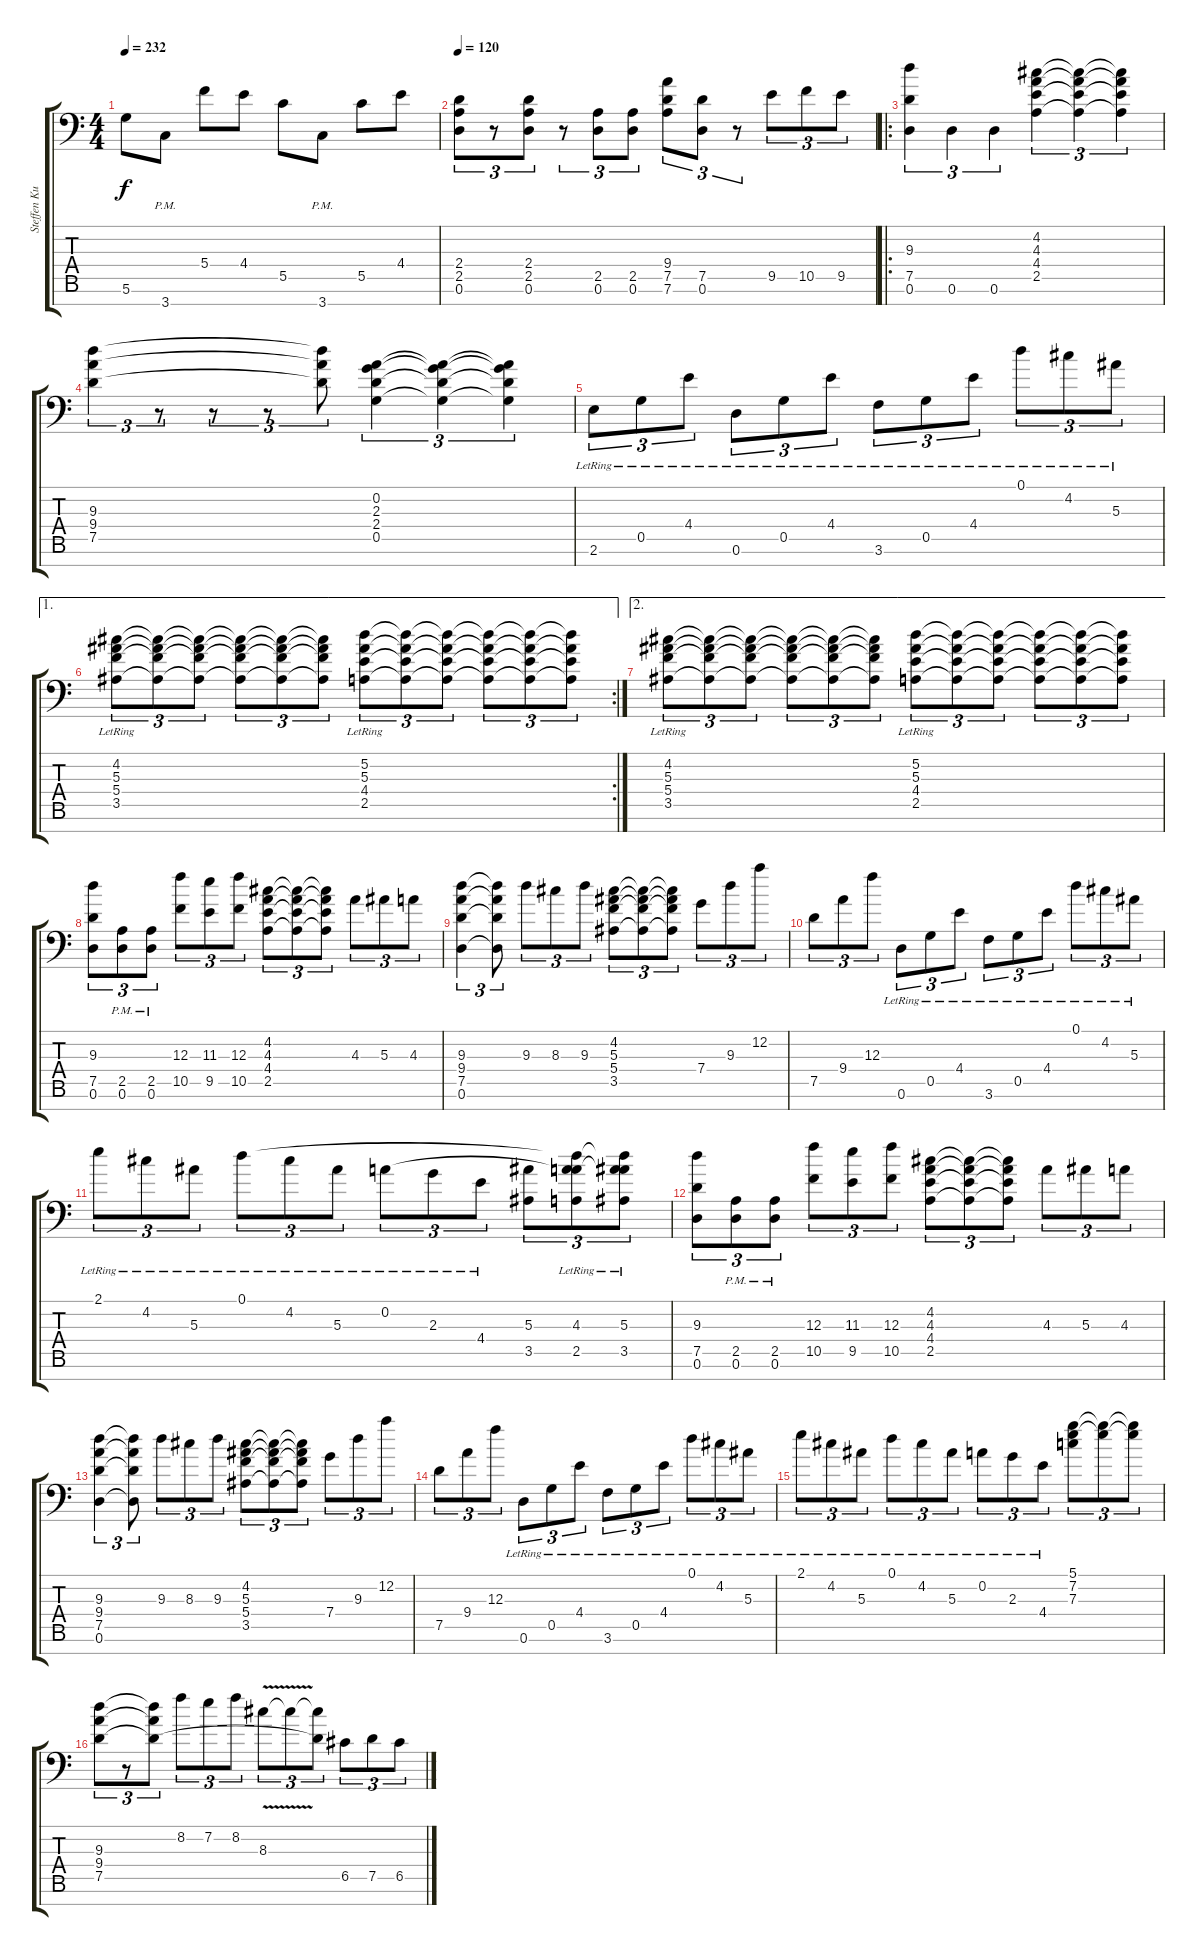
\track ("Steffen Kummerer" "Steffen Ku") {instrument distortionguitar}
\staff {score tabs}
\tuning (D4 A3 F3 C3 G2 D2 A1) {hide}
\ts (4 4)
\tempo 232
\clef f4
\ks c
5.6.8{dy f} 3.7{pm}.8 5.4.8 4.4.8 5.5.8 3.7{pm}.8 5.5.8 4.4.8 |
\tempo 120
(2.4 2.5 0.6).8{tu (3 2)} r.8{tu (3 2)} (2.4 2.5 0.6).8{tu (3 2)} r.8{tu (3 2)} (2.5 0.6).8{tu (3 2)} (2.5 0.6).8{tu (3 2)} (9.4 7.5 7.6).8{tu (3 2)} (7.5 0.6).8{tu (3 2)} r.8{tu (3 2)} 9.5.8{tu (3 2)} 10.5.8{tu (3 2)} 9.5.8{tu (3 2)} |
\ro
(9.3 7.5 0.6).4{tu (3 2) instrument electricguitarclean} 0.6.4{tu (3 2)} 0.6.4{tu (3 2)} (4.2 4.3 4.4 2.5).4{tu (3 2)} (4.2{t} 4.3{t} 4.4{t} 2.5{t}).4{tu (3 2)} (4.2{t} 4.3{t} 4.4{t} 2.5{t}).4{tu (3 2)} |
(9.3 9.4 7.5).4{tu (3 2)} r.8{tu (3 2)} r.8{tu (3 2)} r.8{tu (3 2)} (9.3{t} 9.4{t} 7.5{t}).8{tu (3 2)} (0.2 2.3 2.4 0.5).4{tu (3 2)} (0.2{t} 2.3{t} 2.4{t} 0.5{t}).4{tu (3 2)} (0.2{t} 2.3{t} 2.4{t} 0.5{t}).4{tu (3 2)} |
2.6{lr}.8{tu (3 2)} 0.5{lr}.8{tu (3 2)} 4.4{lr}.8{tu (3 2)} 0.6{lr}.8{tu (3 2)} 0.5{lr}.8{tu (3 2)} 4.4{lr}.8{tu (3 2)} 3.6{lr}.8{tu (3 2)} 0.5{lr}.8{tu (3 2)} 4.4{lr}.8{tu (3 2)} 0.1{lr}.8{tu (3 2)} 4.2{lr}.8{tu (3 2)} 5.3{lr}.8{tu (3 2)} |
\ae 1
\rc 2
(4.2{lr} 5.3{lr} 5.4{lr} 3.5{lr}).8{tu (3 2)} (4.2{t} 5.3{t} 5.4{t} 3.5{t}).8{tu (3 2)} (4.2{t} 5.3{t} 5.4{t} 3.5{t}).8{tu (3 2)} (4.2{t} 5.3{t} 5.4{t} 3.5{t}).8{tu (3 2)} (4.2{t} 5.3{t} 5.4{t} 3.5{t}).8{tu (3 2)} (4.2{t} 5.3{t} 5.4{t} 3.5{t}).8{tu (3 2)} (5.2{lr} 5.3{lr} 4.4{lr} 2.5{lr}).8{tu (3 2)} (5.2{t} 5.3{t} 4.4{t} 2.5{t}).8{tu (3 2)} (5.2{t} 5.3{t} 4.4{t} 2.5{t}).8{tu (3 2)} (5.2{t} 5.3{t} 4.4{t} 2.5{t}).8{tu (3 2)} (5.2{t} 5.3{t} 4.4{t} 2.5{t}).8{tu (3 2)} (5.2{t} 5.3{t} 4.4{t} 2.5{t}).8{tu (3 2)} |
\ae 2
(4.2{lr} 5.3{lr} 5.4{lr} 3.5{lr}).8{tu (3 2)} (4.2{t} 5.3{t} 5.4{t} 3.5{t}).8{tu (3 2)} (4.2{t} 5.3{t} 5.4{t} 3.5{t}).8{tu (3 2)} (4.2{t} 5.3{t} 5.4{t} 3.5{t}).8{tu (3 2)} (4.2{t} 5.3{t} 5.4{t} 3.5{t}).8{tu (3 2)} (4.2{t} 5.3{t} 5.4{t} 3.5{t}).8{tu (3 2)} (5.2{lr} 5.3{lr} 4.4{lr} 2.5{lr}).8{tu (3 2)} (5.2{t} 5.3{t} 4.4{t} 2.5{t}).8{tu (3 2)} (5.2{t} 5.3{t} 4.4{t} 2.5{t}).8{tu (3 2)} (5.2{t} 5.3{t} 4.4{t} 2.5{t}).8{tu (3 2)} (5.2{t} 5.3{t} 4.4{t} 2.5{t}).8{tu (3 2)} (5.2{t} 5.3{t} 4.4{t} 2.5{t}).8{tu (3 2)} |
(9.3 7.5 0.6).8{tu (3 2) instrument distortionguitar} (2.5 0.6{pm}).8{tu (3 2)} (2.5 0.6{pm}).8{tu (3 2)} (12.3 10.5).8{tu (3 2)} (11.3 9.5).8{tu (3 2)} (12.3 10.5).8{tu (3 2)} (4.2 4.3 4.4 2.5).8{tu (3 2)} (4.2{t} 4.3{t} 4.4{t} 2.5{t}).8{tu (3 2)} (4.2{t} 4.3{t} 4.4{t} 2.5{t}).8{tu (3 2)} 4.3.8{tu (3 2)} 5.3.8{tu (3 2)} 4.3.8{tu (3 2)} |
(9.3 9.4 7.5 0.6).4{tu (3 2)} (9.3{t} 9.4{t} 7.5{t} 0.6{t}).8{tu (3 2)} 9.3.8{tu (3 2)} 8.3.8{tu (3 2)} 9.3.8{tu (3 2)} (4.2 5.3 5.4 3.5).8{tu (3 2)} (4.2{t} 5.3{t} 5.4{t} 3.5{t}).8{tu (3 2)} (4.2{t} 5.3{t} 5.4{t} 3.5{t}).8{tu (3 2)} 7.4.8{tu (3 2)} 9.3.8{tu (3 2)} 12.2.8{tu (3 2)} |
7.5.8{tu (3 2)} 9.4.8{tu (3 2)} 12.3.8{tu (3 2)} 0.6{lr}.8{tu (3 2)} 0.5{lr}.8{tu (3 2)} 4.4{lr}.8{tu (3 2)} 3.6{lr}.8{tu (3 2)} 0.5{lr}.8{tu (3 2)} 4.4{lr}.8{tu (3 2)} 0.1{lr}.8{tu (3 2)} 4.2{lr}.8{tu (3 2)} 5.3{lr}.8{tu (3 2)} |
2.1{lr}.8{tu (3 2)} 4.2{lr}.8{tu (3 2)} 5.3{lr}.8{tu (3 2)} 0.1{lr}.8{tu (3 2)} 4.2{lr}.8{tu (3 2)} 5.3{lr}.8{tu (3 2)} 0.2{lr}.8{tu (3 2)} 2.3{lr}.8{tu (3 2)} 4.4{lr}.8{tu (3 2)} (5.3 3.5).8{tu (3 2)} (0.1{t} 0.2{t} 4.3{lr} 2.5).8{tu (3 2)} (0.1{t} 0.2{t} 5.3{lr} 3.5).8{tu (3 2)} |
(9.3 7.5 0.6).8{tu (3 2) instrument distortionguitar} (2.5 0.6{pm}).8{tu (3 2)} (2.5 0.6{pm}).8{tu (3 2)} (12.3 10.5).8{tu (3 2)} (11.3 9.5).8{tu (3 2)} (12.3 10.5).8{tu (3 2)} (4.2 4.3 4.4 2.5).8{tu (3 2)} (4.2{t} 4.3{t} 4.4{t} 2.5{t}).8{tu (3 2)} (4.2{t} 4.3{t} 4.4{t} 2.5{t}).8{tu (3 2)} 4.3.8{tu (3 2)} 5.3.8{tu (3 2)} 4.3.8{tu (3 2)} |
(9.3 9.4 7.5 0.6).4{tu (3 2)} (9.3{t} 9.4{t} 7.5{t} 0.6{t}).8{tu (3 2)} 9.3.8{tu (3 2)} 8.3.8{tu (3 2)} 9.3.8{tu (3 2)} (4.2 5.3 5.4 3.5).8{tu (3 2)} (4.2{t} 5.3{t} 5.4{t} 3.5{t}).8{tu (3 2)} (4.2{t} 5.3{t} 5.4{t} 3.5{t}).8{tu (3 2)} 7.4.8{tu (3 2)} 9.3.8{tu (3 2)} 12.2.8{tu (3 2)} |
7.5.8{tu (3 2)} 9.4.8{tu (3 2)} 12.3.8{tu (3 2)} 0.6{lr}.8{tu (3 2)} 0.5{lr}.8{tu (3 2)} 4.4{lr}.8{tu (3 2)} 3.6{lr}.8{tu (3 2)} 0.5{lr}.8{tu (3 2)} 4.4{lr}.8{tu (3 2)} 0.1{lr}.8{tu (3 2)} 4.2{lr}.8{tu (3 2)} 5.3{lr}.8{tu (3 2)} |
2.1{lr}.8{tu (3 2)} 4.2{lr}.8{tu (3 2)} 5.3{lr}.8{tu (3 2)} 0.1{lr}.8{tu (3 2)} 4.2{lr}.8{tu (3 2)} 5.3{lr}.8{tu (3 2)} 0.2{lr}.8{tu (3 2)} 2.3{lr}.8{tu (3 2)} 4.4{lr}.8{tu (3 2)} (5.1 7.2 7.3).8{tu (3 2)} (5.1{t} 7.2{t}).8{tu (3 2)} (5.1{t} 7.2{t}).8{tu (3 2)} |
(9.3 9.4 7.5).8{tu (3 2)} r.8{tu (3 2)} (9.3{t} 9.4{t} 7.5{t}).8{tu (3 2)} 8.2.8{tu (3 2)} 7.2.8{tu (3 2)} 8.2.8{tu (3 2)} 8.3{v}.8{tu (3 2)} 8.3{t}.8{tu (3 2)} (8.3{t} 7.5{t}).8{tu (3 2)} 6.5.8{tu (3 2)} 7.5.8{tu (3 2)} 6.5.8{tu (3 2)}
